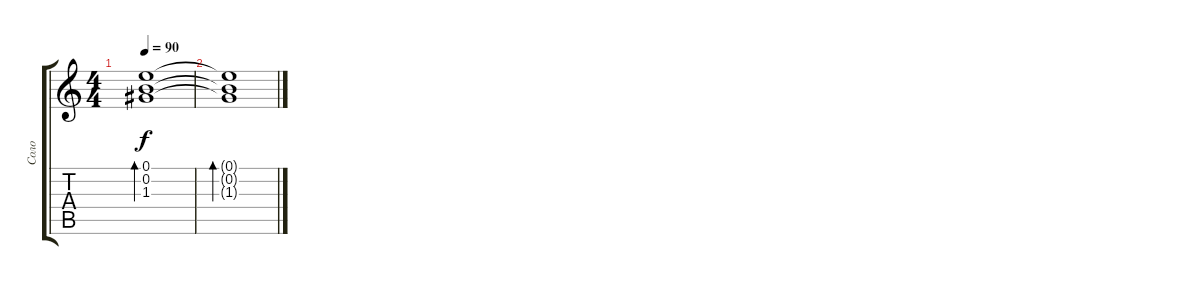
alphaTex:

\track ("Соло" "Соло") {instrument overdrivenguitar}
\staff {score tabs}
\tuning (E4 B3 G3 D3 A2 E2) {hide}
\ts (4 4)
\tempo 90
\clef g2
\ks c
(0.1{t} 0.2{t} 1.3{t}).1{bd 240 dy f} |
(0.1{t} 0.2{t} 1.3{t}).1{bd 240}
